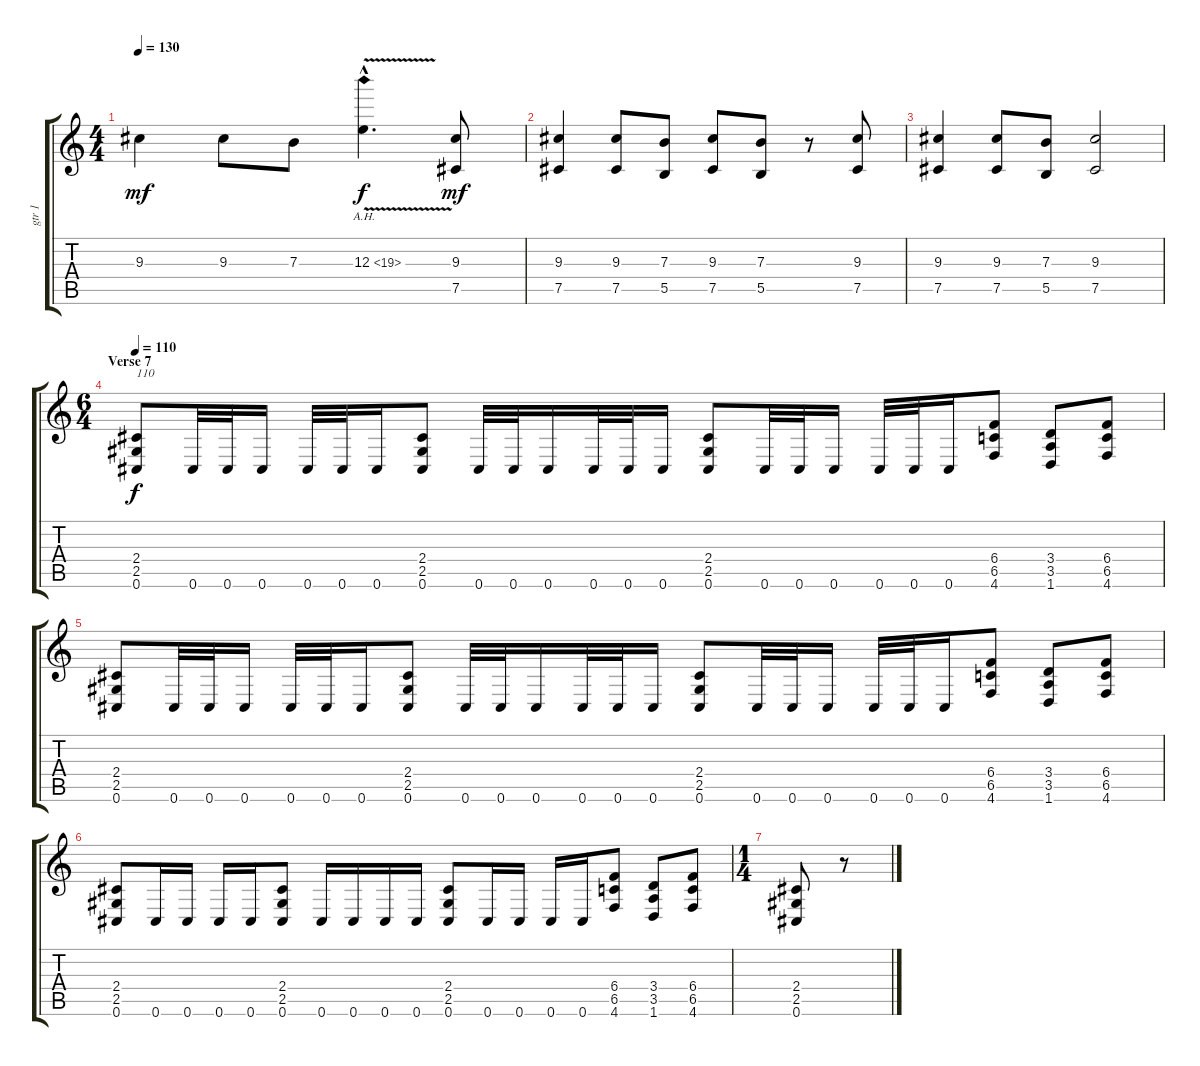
\track ("gtr 1" "gtr 1") {instrument distortionguitar}
\staff {score tabs}
\tuning (Db4 Ab3 E3 B2 Gb2 Db2) {hide}
\ts (4 4)
\tempo 130
\clef g2
\ks c
9.3.4{dy mf} 9.3.8 7.3.8 12.3{ah 7 v hac}.4{d dy f} (9.3 7.5).8{dy mf} |
(9.3 7.5).4 (9.3 7.5).8 (7.3 5.5).8 (9.3 7.5).8 (7.3 5.5).8 r.8 (9.3 7.5).8 |
(9.3 7.5).4 (9.3 7.5).8 (7.3 5.5).8 (9.3 7.5).2 |
\ts (6 4)
\section ("" "Verse 7")
\tempo 110
(2.4 2.5 0.6).8{txt "110" dy f} 0.6.32 0.6.32 0.6.16 0.6.32 0.6.32 0.6.16 (2.4 2.5 0.6).8 0.6.32 0.6.32 0.6.16 0.6.32 0.6.32 0.6.16 (2.4 2.5 0.6).8 0.6.32 0.6.32 0.6.16 0.6.32 0.6.32 0.6.16 (6.4 6.5 4.6).8 (3.4 3.5 1.6).8 (6.4 6.5 4.6).8 |
(2.4 2.5 0.6).8 0.6.32 0.6.32 0.6.16 0.6.32 0.6.32 0.6.16 (2.4 2.5 0.6).8 0.6.32 0.6.32 0.6.16 0.6.32 0.6.32 0.6.16 (2.4 2.5 0.6).8 0.6.32 0.6.32 0.6.16 0.6.32 0.6.32 0.6.16 (6.4 6.5 4.6).8 (3.4 3.5 1.6).8 (6.4 6.5 4.6).8 |
(2.4 2.5 0.6).8 0.6.16 0.6.16 0.6.16 0.6.16 (2.4 2.5 0.6).8 0.6.16 0.6.16 0.6.16 0.6.16 (2.4 2.5 0.6).8 0.6.16 0.6.16 0.6.16 0.6.16 (6.4 6.5 4.6).8 (3.4 3.5 1.6).8 (6.4 6.5 4.6).8 |
\ts (1 4)
(2.4 2.5 0.6).8 r.8
